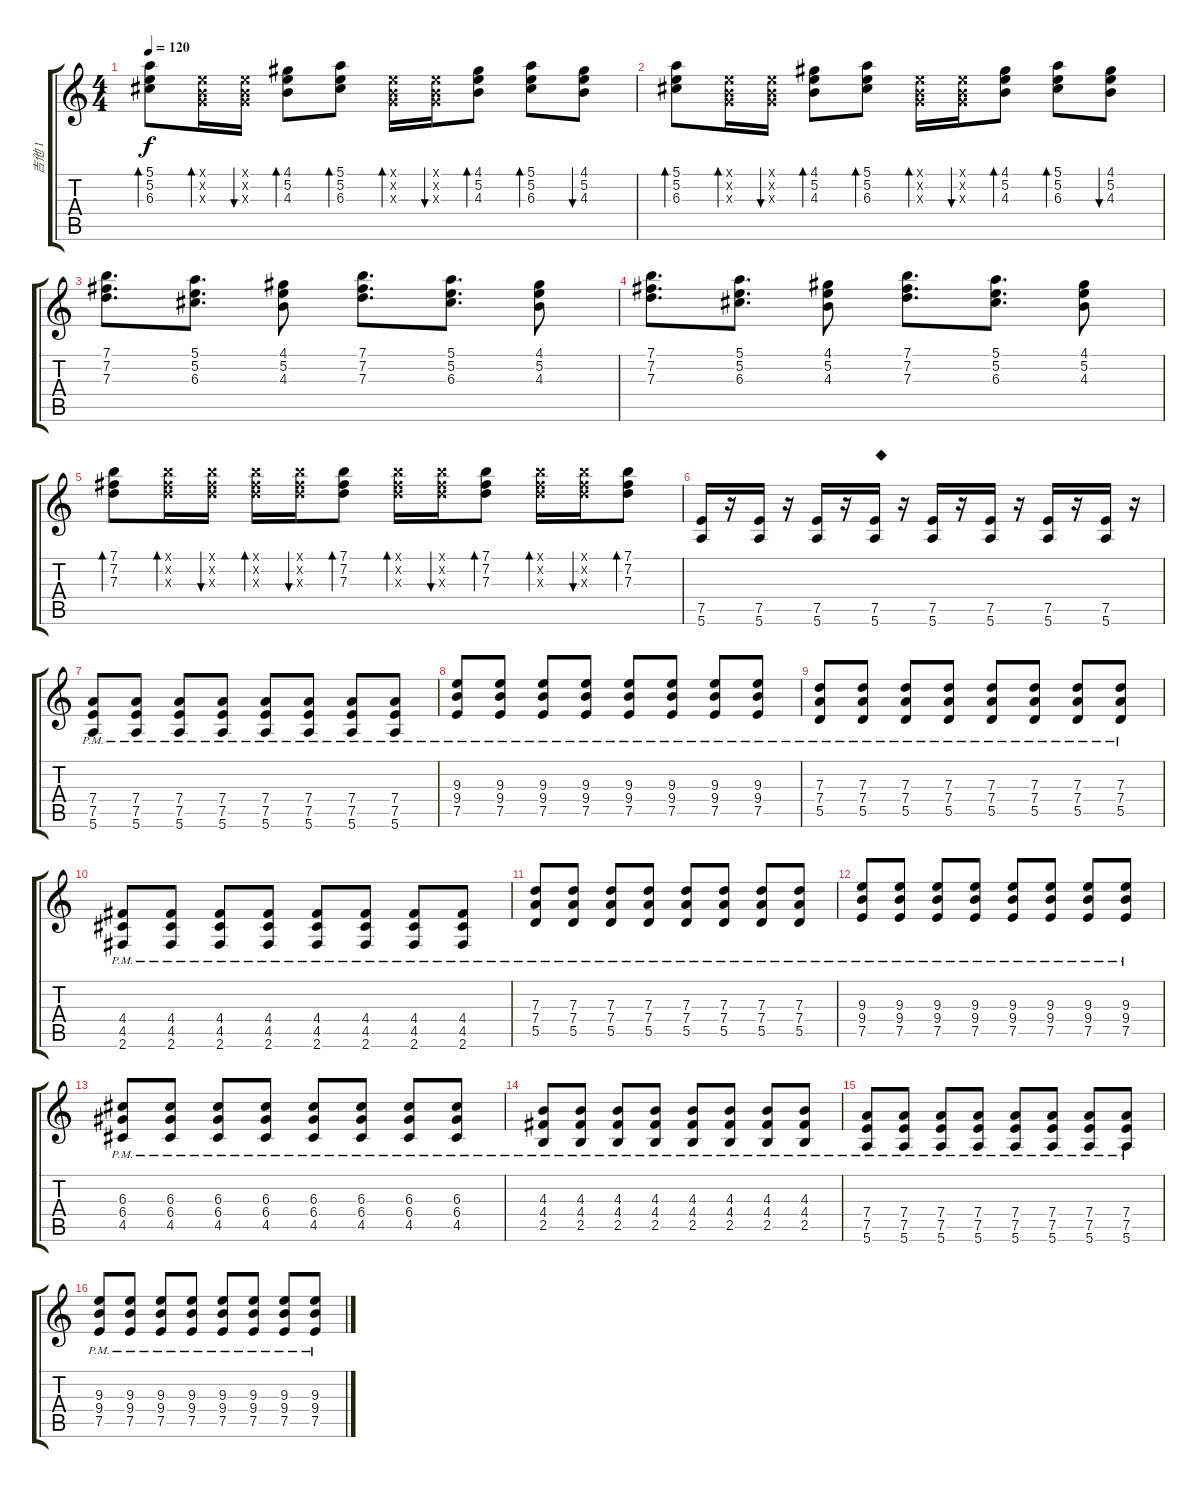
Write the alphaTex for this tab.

\track ("吉他 1" "吉他 1") {instrument acousticguitarsteel}
\staff {score tabs}
\tuning (E4 B3 G3 D3 A2 E2) {hide}
\ts (4 4)
\tempo 120
\clef g2
\ks c
(5.1 5.2 6.3).8{bd 60 dy f} (0.1{x} 0.2{x} 0.3{x}).16{bd 60} (0.1{x} 0.2{x} 0.3{x}).16{bu 60} (4.1 5.2 4.3).8{bd 60} (5.1 5.2 6.3).8{bd 60} (0.1{x} 0.2{x} 0.3{x}).16{bd 60} (0.1{x} 0.2{x} 0.3{x}).16{bu 60} (4.1 5.2 4.3).8{bd 60} (5.1 5.2 6.3).8{bd 60} (4.1 5.2 4.3).8{bu 60} |
(5.1 5.2 6.3).8{bd 60} (0.1{x} 0.2{x} 0.3{x}).16{bd 60} (0.1{x} 0.2{x} 0.3{x}).16{bu 60} (4.1 5.2 4.3).8{bd 60} (5.1 5.2 6.3).8{bd 60} (0.1{x} 0.2{x} 0.3{x}).16{bd 60} (0.1{x} 0.2{x} 0.3{x}).16{bu 60} (4.1 5.2 4.3).8{bd 60} (5.1 5.2 6.3).8{bd 60} (4.1 5.2 4.3).8{bu 60} |
(7.1 7.2 7.3).8{d} (5.1 5.2 6.3).8{d} (4.1 5.2 4.3).8 (7.1 7.2 7.3).8{d} (5.1 5.2 6.3).8{d} (4.1 5.2 4.3).8 |
(7.1 7.2 7.3).8{d} (5.1 5.2 6.3).8{d} (4.1 5.2 4.3).8 (7.1 7.2 7.3).8{d} (5.1 5.2 6.3).8{d} (4.1 5.2 4.3).8 |
(7.1 7.2 7.3).8{bd 60} (7.1{x} 7.2{x} 7.3{x}).16{bd 60} (7.1{x} 7.2{x} 7.3{x}).16{bu 60} (7.1{x} 7.2{x} 7.3{x}).16{bd 60} (7.1{x} 7.2{x} 7.3{x}).16{bu 60} (7.1 7.2 7.3).8{bd 60} (7.1{x} 7.2{x} 7.3{x}).16{bd 60} (7.1{x} 7.2{x} 7.3{x}).16{bu 60} (7.1 7.2 7.3).8{bd 60} (7.1{x} 7.2{x} 7.3{x}).16{bd 60} (7.1{x} 7.2{x} 7.3{x}).16{bu 60} (7.1 7.2 7.3).8{bd 60} |
(7.5 5.6).16 r.16 (7.5 5.6).16 r.16 (7.5 5.6).16 r.16 (7.5 5.6).16{txt "◆"} r.16 (7.5 5.6).16 r.16 (7.5 5.6).16 r.16 (7.5 5.6).16 r.16 (7.5 5.6).16 r.16 |
(7.4{pm} 7.5{pm} 5.6{pm}).8 (7.4{pm} 7.5{pm} 5.6{pm}).8 (7.4{pm} 7.5{pm} 5.6{pm}).8 (7.4{pm} 7.5{pm} 5.6{pm}).8 (7.4{pm} 7.5{pm} 5.6{pm}).8 (7.4{pm} 7.5{pm} 5.6{pm}).8 (7.4{pm} 7.5{pm} 5.6{pm}).8 (7.4{pm} 7.5{pm} 5.6{pm}).8 |
(9.3{pm} 9.4{pm} 7.5{pm}).8 (9.3{pm} 9.4{pm} 7.5{pm}).8 (9.3{pm} 9.4{pm} 7.5{pm}).8 (9.3{pm} 9.4{pm} 7.5{pm}).8 (9.3{pm} 9.4{pm} 7.5{pm}).8 (9.3{pm} 9.4{pm} 7.5{pm}).8 (9.3{pm} 9.4{pm} 7.5{pm}).8 (9.3{pm} 9.4{pm} 7.5{pm}).8 |
(7.3{pm} 7.4{pm} 5.5{pm}).8 (7.3{pm} 7.4{pm} 5.5{pm}).8 (7.3{pm} 7.4{pm} 5.5{pm}).8 (7.3{pm} 7.4{pm} 5.5{pm}).8 (7.3{pm} 7.4{pm} 5.5{pm}).8 (7.3{pm} 7.4{pm} 5.5{pm}).8 (7.3{pm} 7.4{pm} 5.5{pm}).8 (7.3{pm} 7.4{pm} 5.5{pm}).8 |
(4.4{pm} 4.5{pm} 2.6{pm}).8 (4.4{pm} 4.5{pm} 2.6{pm}).8 (4.4{pm} 4.5{pm} 2.6{pm}).8 (4.4{pm} 4.5{pm} 2.6{pm}).8 (4.4{pm} 4.5{pm} 2.6{pm}).8 (4.4{pm} 4.5{pm} 2.6{pm}).8 (4.4{pm} 4.5{pm} 2.6{pm}).8 (4.4{pm} 4.5{pm} 2.6{pm}).8 |
(7.3{pm} 7.4{pm} 5.5{pm}).8 (7.3{pm} 7.4{pm} 5.5{pm}).8 (7.3{pm} 7.4{pm} 5.5{pm}).8 (7.3{pm} 7.4{pm} 5.5{pm}).8 (7.3{pm} 7.4{pm} 5.5{pm}).8 (7.3{pm} 7.4{pm} 5.5{pm}).8 (7.3{pm} 7.4{pm} 5.5{pm}).8 (7.3{pm} 7.4{pm} 5.5{pm}).8 |
(9.3{pm} 9.4{pm} 7.5{pm}).8 (9.3{pm} 9.4{pm} 7.5{pm}).8 (9.3{pm} 9.4{pm} 7.5{pm}).8 (9.3{pm} 9.4{pm} 7.5{pm}).8 (9.3{pm} 9.4{pm} 7.5{pm}).8 (9.3{pm} 9.4{pm} 7.5{pm}).8 (9.3{pm} 9.4{pm} 7.5{pm}).8 (9.3{pm} 9.4{pm} 7.5{pm}).8 |
(6.3{pm} 6.4{pm} 4.5{pm}).8 (6.3{pm} 6.4{pm} 4.5{pm}).8 (6.3{pm} 6.4{pm} 4.5{pm}).8 (6.3{pm} 6.4{pm} 4.5{pm}).8 (6.3{pm} 6.4{pm} 4.5{pm}).8 (6.3{pm} 6.4{pm} 4.5{pm}).8 (6.3{pm} 6.4{pm} 4.5{pm}).8 (6.3{pm} 6.4{pm} 4.5{pm}).8 |
(4.3{pm} 4.4{pm} 2.5{pm}).8 (4.3{pm} 4.4{pm} 2.5{pm}).8 (4.3{pm} 4.4{pm} 2.5{pm}).8 (4.3{pm} 4.4{pm} 2.5{pm}).8 (4.3{pm} 4.4{pm} 2.5{pm}).8 (4.3{pm} 4.4{pm} 2.5{pm}).8 (4.3{pm} 4.4{pm} 2.5{pm}).8 (4.3{pm} 4.4{pm} 2.5{pm}).8 |
(7.4{pm} 7.5{pm} 5.6{pm}).8 (7.4{pm} 7.5{pm} 5.6{pm}).8 (7.4{pm} 7.5{pm} 5.6{pm}).8 (7.4{pm} 7.5{pm} 5.6{pm}).8 (7.4{pm} 7.5{pm} 5.6{pm}).8 (7.4{pm} 7.5{pm} 5.6{pm}).8 (7.4{pm} 7.5{pm} 5.6{pm}).8 (7.4{pm} 7.5{pm} 5.6{pm}).8 |
(9.3{pm} 9.4{pm} 7.5{pm}).8 (9.3{pm} 9.4{pm} 7.5{pm}).8 (9.3{pm} 9.4{pm} 7.5{pm}).8 (9.3{pm} 9.4{pm} 7.5{pm}).8 (9.3{pm} 9.4{pm} 7.5{pm}).8 (9.3{pm} 9.4{pm} 7.5{pm}).8 (9.3{pm} 9.4{pm} 7.5{pm}).8 (9.3{pm} 9.4{pm} 7.5{pm}).8
